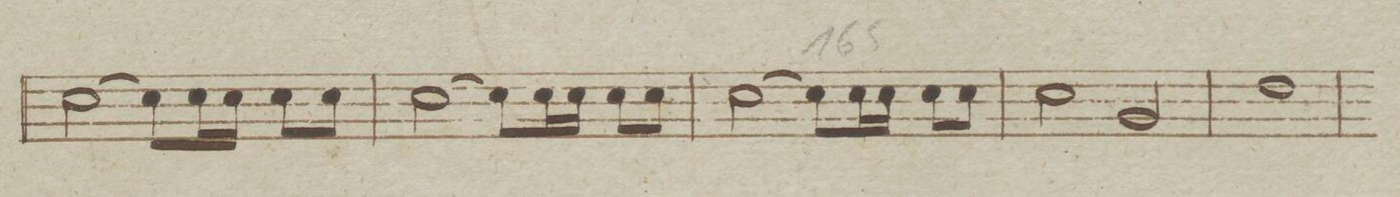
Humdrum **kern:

**kern	**dynam
*I"Corno Secondo in Es.	*
*clefG2	*
*k[b-e-a-d-]	*
*met(c)	*
*M4/4	*
(2e-\	.
8e-\L)	.
16e-\L	.
16e-\JJ	.
8e-\L	.
8e-\J	.
=160	=160
(2e-\	.
8e-\L)	.
16e-\L	.
16e-\JJ	.
8e-\L	.
8e-\J	.
=161	=161
(2e-\	.
8e-\L)	.
16e-\L	.
16e-\JJ	.
8e-\L	.
8e-\J	.
=162	=162
2e-\	.
2B-/	.
=163	=163
1f	.
=164	=164
*-	*-
